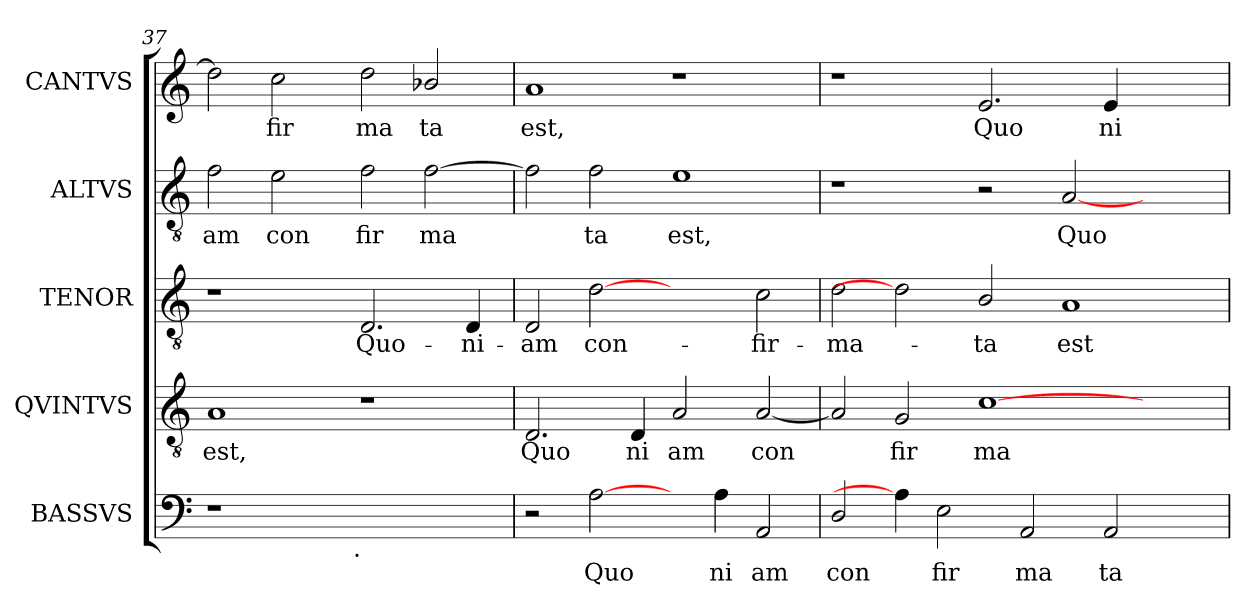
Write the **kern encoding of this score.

**kern	**text	**kern	**text	**kern	**text	**kern	**text	**kern	**text
*part5	*part5	*part4	*part4	*part3	*part3	*part2	*part2	*part1	*part1
*staff5	*staff5	*staff4	*staff4	*staff3	*staff3	*staff2	*staff2	*staff1	*staff1
*I"BASSVS	*	*I"QVINTVS	*	*I"TENOR	*	*I"ALTVS	*	*I"CANTVS	*
*clefF4	*	*clefGv2	*	*clefGv2	*	*clefGv2	*	*clefG2	*
*k[]	*	*k[]	*	*k[]	*	*k[]	*	*k[]	*
*C:	*	*C:	*	*C:	*	*C:	*	*C:	*
=37	=37	=37	=37	=37	=37	=37	=37	=37	=37
!	!	!	!LO:LY:b:cj	!	!	!	!LO:LY:b:cj	!	!LO:LY:b:cj
*^	*	*	*	*	*	*	*	*	*
1r	2ryy	.	1A	est,	1r	.	2f\	am	2dd\]	.
!	!	!	!	!	!	!	!	!LO:LY:b:cj	!	!LO:LY:b:cj
.	4ryy	.	.	.	.	.	2e\	con	2cc\	fir
.	8...ryy	.	.	.	.	.	.	.	.	.
!	!LO:TX:b:t=.	!	!	!	!	!	!	!	!	!
.	1ryy	.	.	.	.	.	.	.	.	.
!	!	!	!	!	!	!LO:LY:b:cj	!	!LO:LY:b:cj	!	!LO:LY:b:cj
1ryy	.	.	1r	.	2.D/	Quo-	2f\	fir	2dd\	ma
!	!	!	!	!	!	!	!	!LO:LY:b:cj	!	!LO:LY:b:cj
.	.	.	.	.	.	.	[>2f\	ma	2b-X/	ta
!	!	!	!	!	!	!LO:LY:b:cj	!	!	!	!
.	.	.	.	.	4D/	-ni-	.	.	.	.
.	64ryy	.	.	.	.	.	.	.	.	.
=38	=38	=38	=38	=38	=38	=38	=38	=38	=38	=38
!	!	!	!	!LO:LY:b:cj	!	!LO:LY:b:cj	!	!LO:LY:b:cj	!	!LO:LY:b:cj
*v	*v	*	*	*	*	*	*	*	*	*
2r	.	2.D/	Quo	2D/	-am	2f\]	.	1a	est,
!	!LO:LY:b:cj	!	!	!	!LO:LY:b:cj	!	!LO:LY:b:cj	!	!
[2A\	Quo	.	.	[2d	con-	2f\	ta	.	.
!	!	!	!LO:LY:b:cj	!	!	!	!	!	!
.	.	4D/	ni	.	.	.	.	.	.
!	!	!	!LO:LY:b:cj	!	!	!	!LO:LY:b:cj	!	!
4ryy	.	2A/	am	2ryy	.	1e	est,	1r	.
!	!LO:LY:b:cj	!	!	!	!	!	!	!	!
4A\	ni	.	.	.	.	.	.	.	.
!	!LO:LY:b:cj	!	!LO:LY:b:cj	!	!LO:LY:b:cj	!	!	!	!
2AA/	am	[<2A/	con	2c\	-fir-	.	.	.	.
=39	=39	=39	=39	=39	=39	=39	=39	=39	=39
!	!LO:LY:b:cj	!	!LO:LY:b:cj	!	!LO:LY:b:cj	!	!	!	!
2D/	con	2A/]	.	2d\	-ma-	1r	.	1r	.
!	!	!	!LO:LY:b:cj	!	!	!	!	!	!
4A\]	.	2G/	fir	2d]	.	.	.	.	.
!	!LO:LY:b:cj	!	!	!	!	!	!	!	!
2E\	fir	.	.	.	.	.	.	.	.
!	!	!	!LO:LY:b:cj	!	!LO:LY:b:cj	!	!	!	!LO:LY:b:cj
.	.	[>1c	ma	2B/	-ta	2r	.	2.e/	Quo
!	!LO:LY:b:cj	!	!	!	!	!	!	!	!
2AA/	ma	.	.	.	.	.	.	.	.
!	!	!	!	!	!LO:LY:b:cj	!	!LO:LY:b:cj	!	!
.	.	.	.	1A	est	[<2A/	Quo	.	.
!	!LO:LY:b:cj	!	!	!	!	!	!	!	!LO:LY:b:cj
2AA/	ta	.	.	.	.	.	.	4e/	ni
.	.	2ryy	.	.	.	2ryy	.	2ryy	.
4ryy	.	.	.	.	.	.	.	.	.
=	=	=	=	=	=	=	=	=	=
*-	*-	*-	*-	*-	*-	*-	*-	*-	*-
